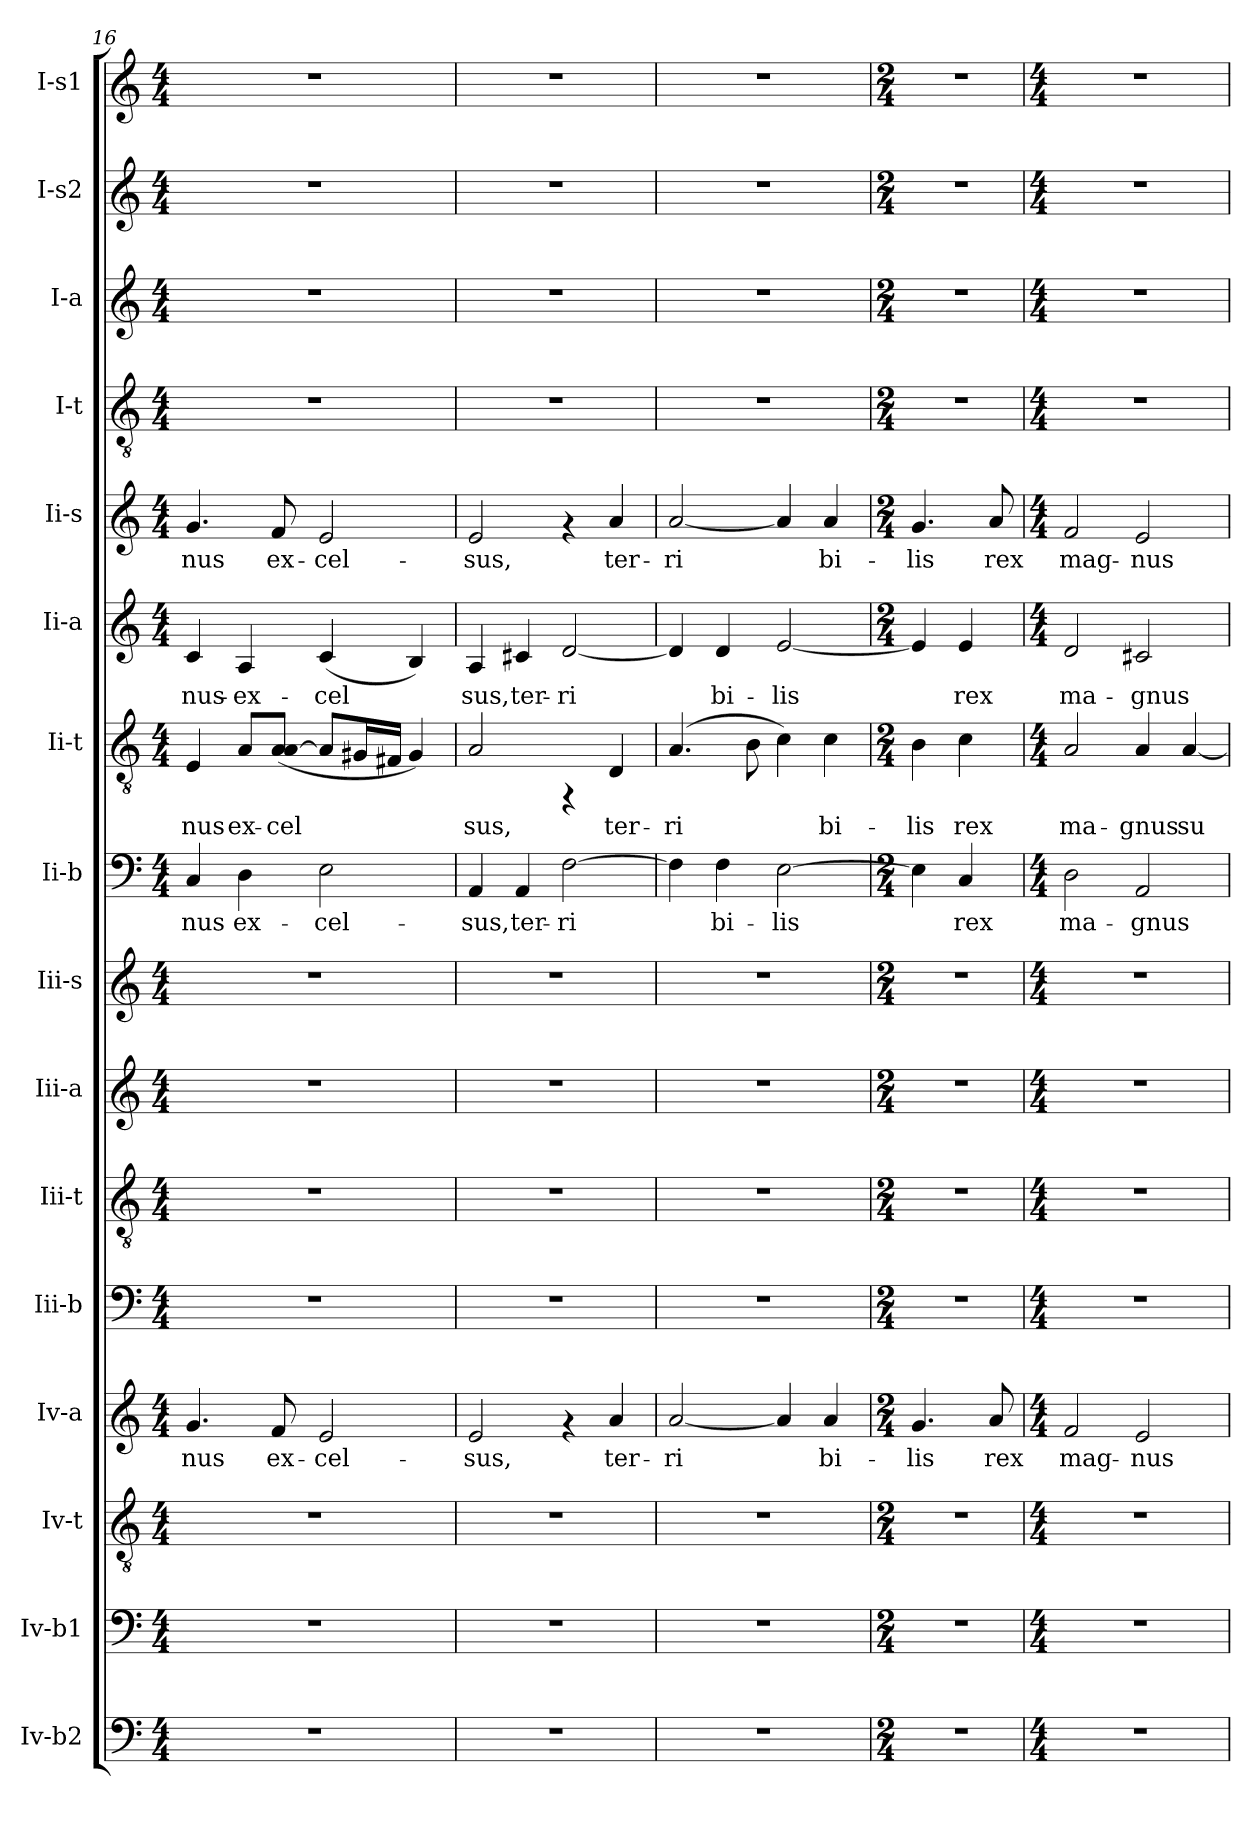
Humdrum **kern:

**kern	**kern	**kern	**kern	**text	**kern	**kern	**kern	**kern	**kern	**text	**kern	**text	**kern	**text	**kern	**text	**kern	**kern	**kern	**kern
*part16	*part15	*part14	*part13	*part13	*part12	*part11	*part10	*part9	*part8	*part8	*part7	*part7	*part6	*part6	*part5	*part5	*part4	*part3	*part2	*part1
*staff16	*staff15	*staff14	*staff13	*staff13	*staff12	*staff11	*staff10	*staff9	*staff8	*staff8	*staff7	*staff7	*staff6	*staff6	*staff5	*staff5	*staff4	*staff3	*staff2	*staff1
*I"Iv-b2	*I"Iv-b1	*I"Iv-t	*I"Iv-a	*	*I"Iii-b	*I"Iii-t	*I"Iii-a	*I"Iii-s	*I"Ii-b	*	*I"Ii-t	*	*I"Ii-a	*	*I"Ii-s	*	*I"I-t	*I"I-a	*I"I-s2	*I"I-s1
*clefF4	*clefF4	*clefGv2	*clefG2	*	*clefF4	*clefGv2	*clefG2	*clefG2	*clefF4	*	*clefGv2	*	*clefG2	*	*clefG2	*	*clefGv2	*clefG2	*clefG2	*clefG2
*k[]	*k[]	*k[]	*k[]	*	*k[]	*k[]	*k[]	*k[]	*k[]	*	*k[]	*	*k[]	*	*k[]	*	*k[]	*k[]	*k[]	*k[]
*C:	*C:	*C:	*C:	*	*C:	*C:	*C:	*C:	*C:	*	*C:	*	*C:	*	*C:	*	*C:	*C:	*C:	*C:
*M4/4	*M4/4	*M4/4	*M4/4	*	*M4/4	*M4/4	*M4/4	*M4/4	*M4/4	*	*M4/4	*	*M4/4	*	*M4/4	*	*M4/4	*M4/4	*M4/4	*M4/4
=16	=16	=16	=16	=16	=16	=16	=16	=16	=16	=16	=16	=16	=16	=16	=16	=16	=16	=16	=16	=16
!	!	!	!	!LO:LY:b:cj	!	!	!	!	!	!LO:LY:b:cj	!	!LO:LY:b:cj	!	!LO:LY:b:cj	!	!LO:LY:b:cj	!	!	!	!
1r	1r	1r	4.g/	-nus	1r	1r	1r	1r	4C/	-nus	4E/	-nus	4c/	-nus-	4.g/	-nus	1r	1r	1r	1r
!	!	!	!	!	!	!	!	!	!	!LO:LY:b:cj	!	!LO:LY:b:cj	!	!LO:LY:b:cj	!	!	!	!	!	!
.	.	.	.	.	.	.	.	.	4D\	ex-	8A/L	ex-	4A/	-ex-	.	.	.	.	.	.
!	!	!	!	!LO:LY:b:cj	!	!	!	!	!	!	!	!LO:LY:b:cj	!	!	!	!LO:LY:b:cj	!	!	!	!
.	.	.	8f/	ex-	.	.	.	.	.	.	(<8A/ [<8A/J	-cel-	.	.	8f/	ex-	.	.	.	.
!	!	!	!	!LO:LY:b:cj	!	!	!	!	!	!LO:LY:b:cj	!	!LO:LY:b:cj	!	!LO:LY:b:cj	!	!LO:LY:b:cj	!	!	!	!
.	.	.	2e/	-cel-	.	.	.	.	2E\	-cel-	8A/L]	--	(<4c/	-cel-	2e/	-cel-	.	.	.	.
!	!	!	!	!	!	!	!	!	!	!	!	!LO:LY:b:cj	!	!	!	!	!	!	!	!
.	.	.	.	.	.	.	.	.	.	.	16G#X/	--	.	.	.	.	.	.	.	.
!	!	!	!	!	!	!	!	!	!	!	!	!LO:LY:b:cj	!	!	!	!	!	!	!	!
.	.	.	.	.	.	.	.	.	.	.	16F#X/J	--	.	.	.	.	.	.	.	.
!	!	!	!	!	!	!	!	!	!	!	!	!LO:LY:b:cj	!	!LO:LY:b:cj	!	!	!	!	!	!
.	.	.	.	.	.	.	.	.	.	.	4G#/)	--	4B/)	--	.	.	.	.	.	.
=17	=17	=17	=17	=17	=17	=17	=17	=17	=17	=17	=17	=17	=17	=17	=17	=17	=17	=17	=17	=17
!	!	!	!	!LO:LY:b:cj	!	!	!	!	!	!LO:LY:b:cj	!	!LO:LY:b:cj	!	!LO:LY:b:cj	!	!LO:LY:b:cj	!	!	!	!
1r	1r	1r	2e/	-sus,	1r	1r	1r	1r	4AA/	-sus,	2A/	-sus,	4A/	-sus,	2e/	-sus,	1r	1r	1r	1r
!	!	!	!	!	!	!	!	!	!	!LO:LY:b:cj	!	!	!	!LO:LY:b:cj	!	!	!	!	!	!
.	.	.	.	.	.	.	.	.	4AA/	ter-	.	.	4c#X/	ter-	.	.	.	.	.	.
!	!	!	!	!	!	!	!	!	!	!LO:LY:b:cj	!	!	!	!LO:LY:b:cj	!	!	!	!	!	!
.	.	.	4rf	.	.	.	.	.	[>2F\	-ri-	4rFF	.	[<2d/	-ri-	4rf	.	.	.	.	.
!	!	!	!	!LO:LY:b:cj	!	!	!	!	!	!	!	!LO:LY:b:cj	!	!	!	!LO:LY:b:cj	!	!	!	!
.	.	.	4a/	ter-	.	.	.	.	.	.	4D/	ter-	.	.	4a/	ter-	.	.	.	.
=18	=18	=18	=18	=18	=18	=18	=18	=18	=18	=18	=18	=18	=18	=18	=18	=18	=18	=18	=18	=18
!	!	!	!	!LO:LY:b:cj	!	!	!	!	!	!LO:LY:b:cj	!	!LO:LY:b:cj	!	!LO:LY:b:cj	!	!LO:LY:b:cj	!	!	!	!
1r	1r	1r	[<2a/	-ri-	1r	1r	1r	1r	4F\]	--	(>4.A/	-ri-	4d/]	--	[<2a/	-ri-	1r	1r	1r	1r
!	!	!	!	!	!	!	!	!	!	!LO:LY:b:cj	!	!	!	!LO:LY:b:cj	!	!	!	!	!	!
.	.	.	.	.	.	.	.	.	4F\	-bi-	.	.	4d/	-bi-	.	.	.	.	.	.
!	!	!	!	!	!	!	!	!	!	!	!	!LO:LY:b:cj	!	!	!	!	!	!	!	!
.	.	.	.	.	.	.	.	.	.	.	8B\	--	.	.	.	.	.	.	.	.
!	!	!	!	!LO:LY:b:cj	!	!	!	!	!	!LO:LY:b:cj	!	!LO:LY:b:cj	!	!LO:LY:b:cj	!	!LO:LY:b:cj	!	!	!	!
.	.	.	4a/]	--	.	.	.	.	[>2E\	-lis	4c\)	--	[<2e/	-lis	4a/]	--	.	.	.	.
!	!	!	!	!LO:LY:b:cj	!	!	!	!	!	!	!	!LO:LY:b:cj	!	!	!	!LO:LY:b:cj	!	!	!	!
.	.	.	4a/	-bi-	.	.	.	.	.	.	4c\	-bi-	.	.	4a/	-bi-	.	.	.	.
=19	=19	=19	=19	=19	=19	=19	=19	=19	=19	=19	=19	=19	=19	=19	=19	=19	=19	=19	=19	=19
*M2/4	*M2/4	*M2/4	*M2/4	*	*M2/4	*M2/4	*M2/4	*M2/4	*M2/4	*	*M2/4	*	*M2/4	*	*M2/4	*	*M2/4	*M2/4	*M2/4	*M2/4
!	!	!	!	!LO:LY:b:cj	!	!	!	!	!	!LO:LY:b:cj	!	!LO:LY:b:cj	!	!LO:LY:b:cj	!	!LO:LY:b:cj	!	!	!	!
2r	2r	2r	4.g/	-lis	2r	2r	2r	2r	4E\]	.	4B\	-lis	4e/]	.	4.g/	-lis	2r	2r	2r	2r
!	!	!	!	!	!	!	!	!	!	!LO:LY:b:cj	!	!LO:LY:b:cj	!	!LO:LY:b:cj	!	!	!	!	!	!
.	.	.	.	.	.	.	.	.	4C/	rex	4c\	rex	4e/	rex	.	.	.	.	.	.
!	!	!	!	!LO:LY:b:cj	!	!	!	!	!	!	!	!	!	!	!	!LO:LY:b:cj	!	!	!	!
.	.	.	8a/	rex	.	.	.	.	.	.	.	.	.	.	8a/	rex	.	.	.	.
!!LO:PB:g=z
=20	=20	=20	=20	=20	=20	=20	=20	=20	=20	=20	=20	=20	=20	=20	=20	=20	=20	=20	=20	=20
*M4/4	*M4/4	*M4/4	*M4/4	*	*M4/4	*M4/4	*M4/4	*M4/4	*M4/4	*	*M4/4	*	*M4/4	*	*M4/4	*	*M4/4	*M4/4	*M4/4	*M4/4
!	!	!	!	!LO:LY:b:cj	!	!	!	!	!	!LO:LY:b:cj	!	!LO:LY:b:cj	!	!LO:LY:b:cj	!	!LO:LY:b:cj	!	!	!	!
1r	1r	1r	2f/	mag-	1r	1r	1r	1r	2D\	ma-	2A/	ma-	2d/	ma-	2f/	mag-	1r	1r	1r	1r
!	!	!	!	!LO:LY:b:cj	!	!	!	!	!	!LO:LY:b:cj	!	!LO:LY:b:cj	!	!LO:LY:b:cj	!	!LO:LY:b:cj	!	!	!	!
.	.	.	2e/	-nus	.	.	.	.	2AA/	-gnus	4A/	-gnus	2c#X/	-gnus	2e/	-nus	.	.	.	.
!	!	!	!	!	!	!	!	!	!	!	!	!LO:LY:b:cj	!	!	!	!	!	!	!	!
.	.	.	.	.	.	.	.	.	.	.	[<4A/	su-	.	.	.	.	.	.	.	.
=	=	=	=	=	=	=	=	=	=	=	=	=	=	=	=	=	=	=	=	=
*-	*-	*-	*-	*-	*-	*-	*-	*-	*-	*-	*-	*-	*-	*-	*-	*-	*-	*-	*-	*-
